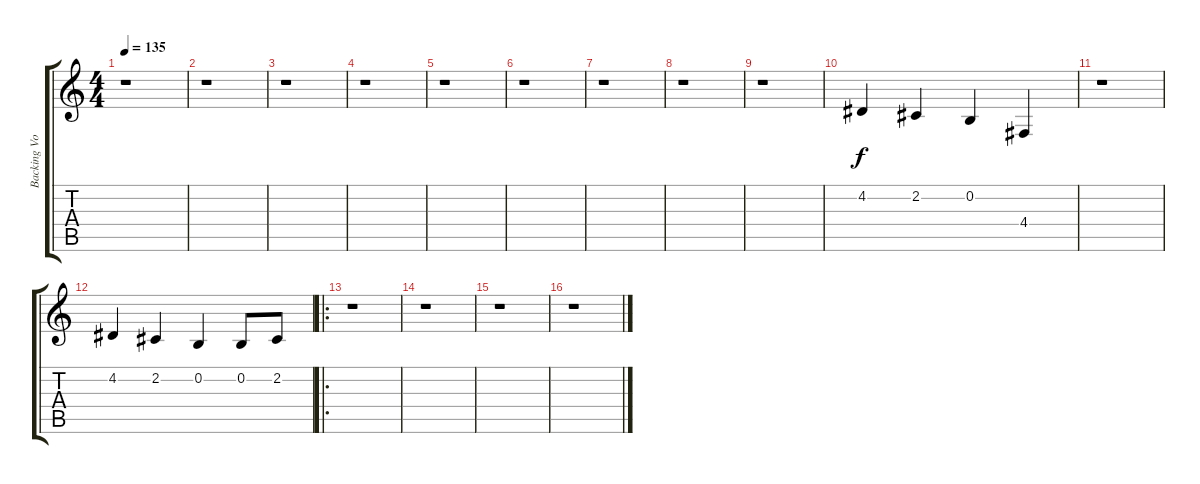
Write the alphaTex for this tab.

\track ("Backing Vocals" "Backing Vo") {instrument tenorsax}
\staff {score tabs}
\tuning (E4 B3 G3 D3 A2 E2) {hide}
\ts (4 4)
\tempo 135
\clef g2
\ks c
r.1{dy f instrument tenorsax} |
r.1 |
r.1 |
r.1 |
r.1 |
r.1 |
r.1 |
r.1 |
r.1 |
4.2.4 2.2.4 0.2.4 4.4.4 |
r.1 |
4.2.4 2.2.4 0.2.4 0.2.8 2.2.8 |
\ro
r.1 |
r.1 |
r.1 |
r.1
